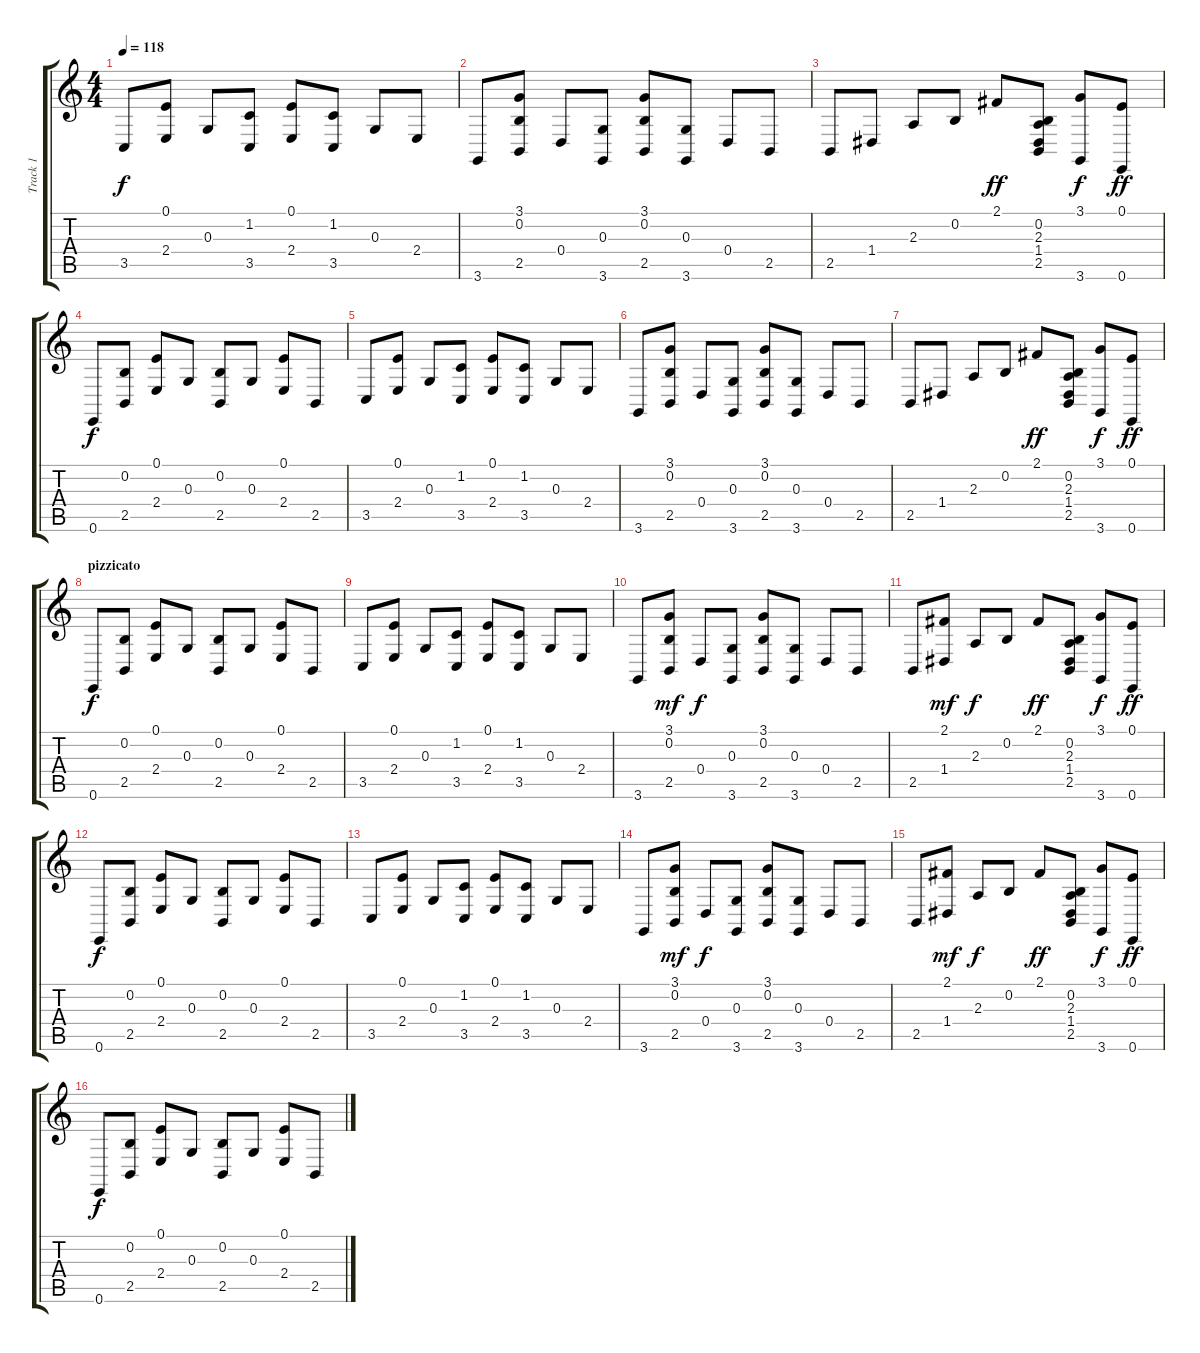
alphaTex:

\track ("Track 1" "Track 1") {instrument fx4atmosphere}
\staff {score tabs}
\tuning (E4 B3 G3 D3 A2 E2) {hide}
\ts (4 4)
\tempo 118
\clef g2
\ks c
3.5.8{dy f} (0.1 2.4).8 0.3.8 (1.2 3.5).8 (0.1 2.4).8 (1.2 3.5).8 0.3.8 2.4.8 |
3.6.8 (3.1 0.2 2.5).8 0.4.8 (0.3 3.6).8 (3.1 0.2 2.5).8 (0.3 3.6).8 0.4.8 2.5.8 |
2.5.8 1.4.8 2.3.8 0.2.8 2.1.8{dy ff} (0.2 2.3 1.4 2.5).8 (3.1 3.6).8{dy f} (0.1 0.6).8{dy ff} |
0.6.8{dy f} (0.2 2.5).8 (0.1 2.4).8 0.3.8 (0.2 2.5).8 0.3.8 (0.1 2.4).8 2.5.8 |
3.5.8 (0.1 2.4).8 0.3.8 (1.2 3.5).8 (0.1 2.4).8 (1.2 3.5).8 0.3.8 2.4.8 |
3.6.8 (3.1 0.2 2.5).8 0.4.8 (0.3 3.6).8 (3.1 0.2 2.5).8 (0.3 3.6).8 0.4.8 2.5.8 |
2.5.8 1.4.8 2.3.8 0.2.8 2.1.8{dy ff} (0.2 2.3 1.4 2.5).8 (3.1 3.6).8{dy f} (0.1 0.6).8{dy ff} |
\section ("" "pizzicato")
0.6.8{dy f} (0.2 2.5).8 (0.1 2.4).8 0.3.8 (0.2 2.5).8 0.3.8 (0.1 2.4).8 2.5.8 |
3.5.8 (0.1 2.4).8 0.3.8 (1.2 3.5).8 (0.1 2.4).8 (1.2 3.5).8 0.3.8 2.4.8 |
3.6.8 (3.1 0.2 2.5).8{dy mf} 0.4.8{dy f} (0.3 3.6).8 (3.1 0.2 2.5).8 (0.3 3.6).8 0.4.8 2.5.8 |
2.5.8 (2.1 1.4).8{dy mf} 2.3.8{dy f} 0.2.8 2.1.8{dy ff} (0.2 2.3 1.4 2.5).8 (3.1 3.6).8{dy f} (0.1 0.6).8{dy ff} |
0.6.8{dy f} (0.2 2.5).8 (0.1 2.4).8 0.3.8 (0.2 2.5).8 0.3.8 (0.1 2.4).8 2.5.8 |
3.5.8 (0.1 2.4).8 0.3.8 (1.2 3.5).8 (0.1 2.4).8 (1.2 3.5).8 0.3.8 2.4.8 |
3.6.8 (3.1 0.2 2.5).8{dy mf} 0.4.8{dy f} (0.3 3.6).8 (3.1 0.2 2.5).8 (0.3 3.6).8 0.4.8 2.5.8 |
2.5.8 (2.1 1.4).8{dy mf} 2.3.8{dy f} 0.2.8 2.1.8{dy ff} (0.2 2.3 1.4 2.5).8 (3.1 3.6).8{dy f} (0.1 0.6).8{dy ff} |
0.6.8{dy f} (0.2 2.5).8 (0.1 2.4).8 0.3.8 (0.2 2.5).8 0.3.8 (0.1 2.4).8 2.5.8
